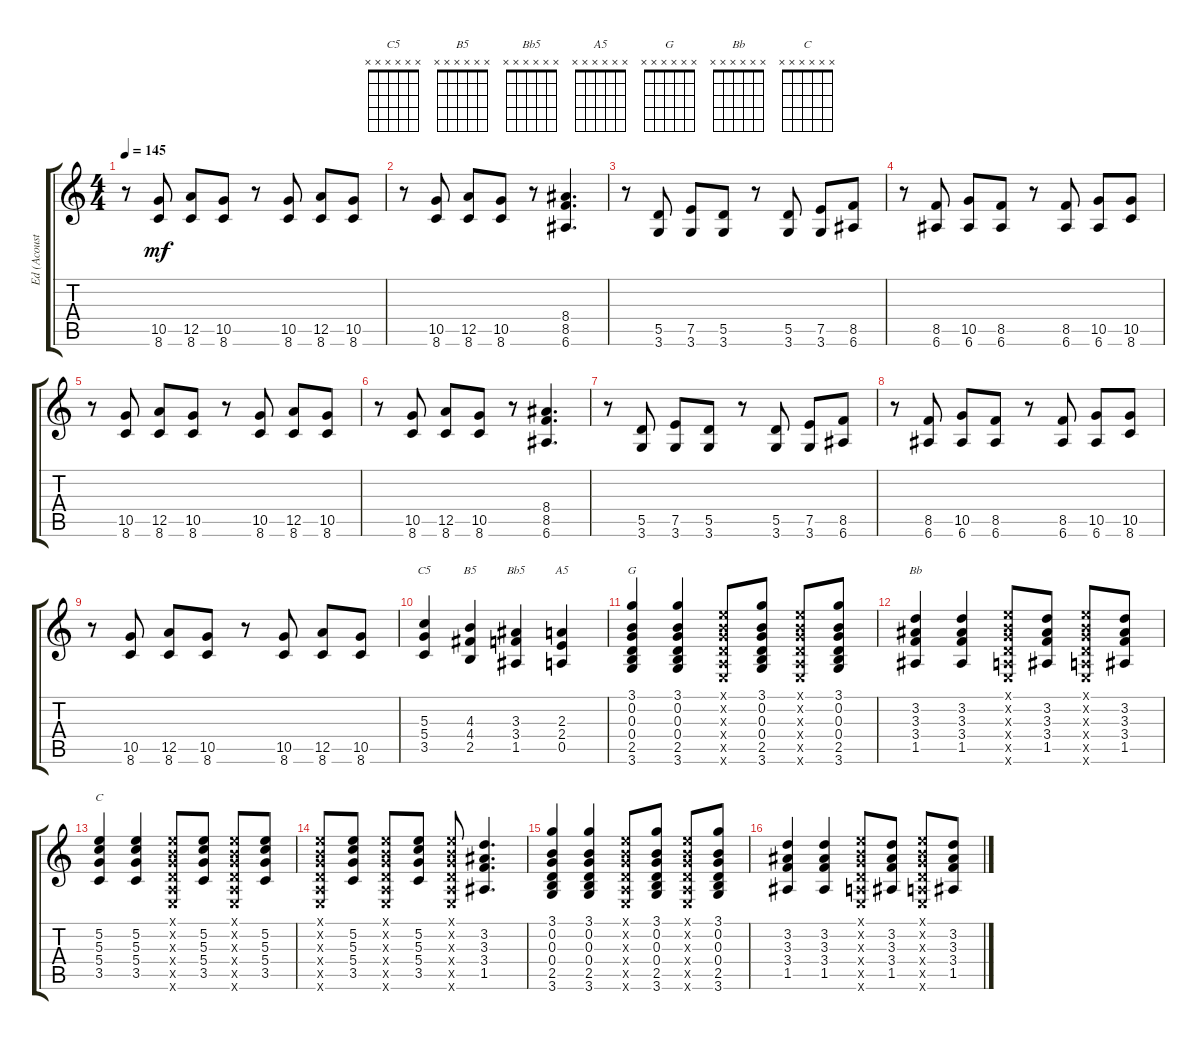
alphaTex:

\track ("Ed (Acoustic Overdub)" "Ed (Acoust") {instrument acousticguitarsteel}
\staff {score tabs}
\tuning (E4 B3 G3 D3 A2 E2) {hide}
\chord ("C5" x x x x x x)
\chord ("B5" x x x x x x)
\chord ("Bb5" x x x x x x)
\chord ("A5" x x x x x x)
\chord ("G" x x x x x x)
\chord ("Bb" x x x x x x)
\chord ("C" x x x x x x)
\ts (4 4)
\tempo 145
\clef g2
\ks c
r.8{dy mf} (10.5 8.6).8 (12.5 8.6).8 (10.5 8.6).8 r.8 (10.5 8.6).8 (12.5 8.6).8 (10.5 8.6).8 |
r.8 (10.5 8.6).8 (12.5 8.6).8 (10.5 8.6).8 r.8 (8.4 8.5 6.6).4{d} |
r.8 (5.5 3.6).8 (7.5 3.6).8 (5.5 3.6).8 r.8 (5.5 3.6).8 (7.5 3.6).8 (8.5 6.6).8 |
r.8 (8.5 6.6).8 (10.5 6.6).8 (8.5 6.6).8 r.8 (8.5 6.6).8 (10.5 6.6).8 (10.5 8.6).8 |
r.8 (10.5 8.6).8 (12.5 8.6).8 (10.5 8.6).8 r.8 (10.5 8.6).8 (12.5 8.6).8 (10.5 8.6).8 |
r.8 (10.5 8.6).8 (12.5 8.6).8 (10.5 8.6).8 r.8 (8.4 8.5 6.6).4{d} |
r.8 (5.5 3.6).8 (7.5 3.6).8 (5.5 3.6).8 r.8 (5.5 3.6).8 (7.5 3.6).8 (8.5 6.6).8 |
r.8 (8.5 6.6).8 (10.5 6.6).8 (8.5 6.6).8 r.8 (8.5 6.6).8 (10.5 6.6).8 (10.5 8.6).8 |
r.8 (10.5 8.6).8 (12.5 8.6).8 (10.5 8.6).8 r.8 (10.5 8.6).8 (12.5 8.6).8 (10.5 8.6).8 |
(5.3 5.4 3.5).4{ch "C5"} (4.3 4.4 2.5).4{ch "B5"} (3.3 3.4 1.5).4{ch "Bb5"} (2.3 2.4 0.5).4{ch "A5"} |
(3.1 0.2 0.3 0.4 2.5 3.6).4{ch "G"} (3.1 0.2 0.3 0.4 2.5 3.6).4 (0.1{x} 0.2{x} 0.3{x} 0.4{x} 0.5{x} 0.6{x}).8 (3.1 0.2 0.3 0.4 2.5 3.6).8 (0.1{x} 0.2{x} 0.3{x} 0.4{x} 0.5{x} 0.6{x}).8 (3.1 0.2 0.3 0.4 2.5 3.6).8 |
(3.2 3.3 3.4 1.5).4{ch "Bb"} (3.2 3.3 3.4 1.5).4 (0.1{x} 0.2{x} 0.3{x} 0.4{x} 0.5{x} 0.6{x}).8 (3.2 3.3 3.4 1.5).8 (0.1{x} 0.2{x} 0.3{x} 0.4{x} 0.5{x} 0.6{x}).8 (3.2 3.3 3.4 1.5).8 |
(5.2 5.3 5.4 3.5).4{ch "C"} (5.2 5.3 5.4 3.5).4 (0.1{x} 0.2{x} 0.3{x} 0.4{x} 0.5{x} 0.6{x}).8 (5.2 5.3 5.4 3.5).8 (0.1{x} 0.2{x} 0.3{x} 0.4{x} 0.5{x} 0.6{x}).8 (5.2 5.3 5.4 3.5).8 |
(0.1{x} 0.2{x} 0.3{x} 0.4{x} 0.5{x} 0.6{x}).8 (5.2 5.3 5.4 3.5).8 (0.1{x} 0.2{x} 0.3{x} 0.4{x} 0.5{x} 0.6{x}).8 (5.2 5.3 5.4 3.5).8 (0.1{x} 0.2{x} 0.3{x} 0.4{x} 0.5{x} 0.6{x}).8 (3.2 3.3 3.4 1.5).4{d} |
(3.1 0.2 0.3 0.4 2.5 3.6).4 (3.1 0.2 0.3 0.4 2.5 3.6).4 (0.1{x} 0.2{x} 0.3{x} 0.4{x} 0.5{x} 0.6{x}).8 (3.1 0.2 0.3 0.4 2.5 3.6).8 (0.1{x} 0.2{x} 0.3{x} 0.4{x} 0.5{x} 0.6{x}).8 (3.1 0.2 0.3 0.4 2.5 3.6).8 |
(3.2 3.3 3.4 1.5).4 (3.2 3.3 3.4 1.5).4 (0.1{x} 0.2{x} 0.3{x} 0.4{x} 0.5{x} 0.6{x}).8 (3.2 3.3 3.4 1.5).8 (0.1{x} 0.2{x} 0.3{x} 0.4{x} 0.5{x} 0.6{x}).8 (3.2 3.3 3.4 1.5).8
